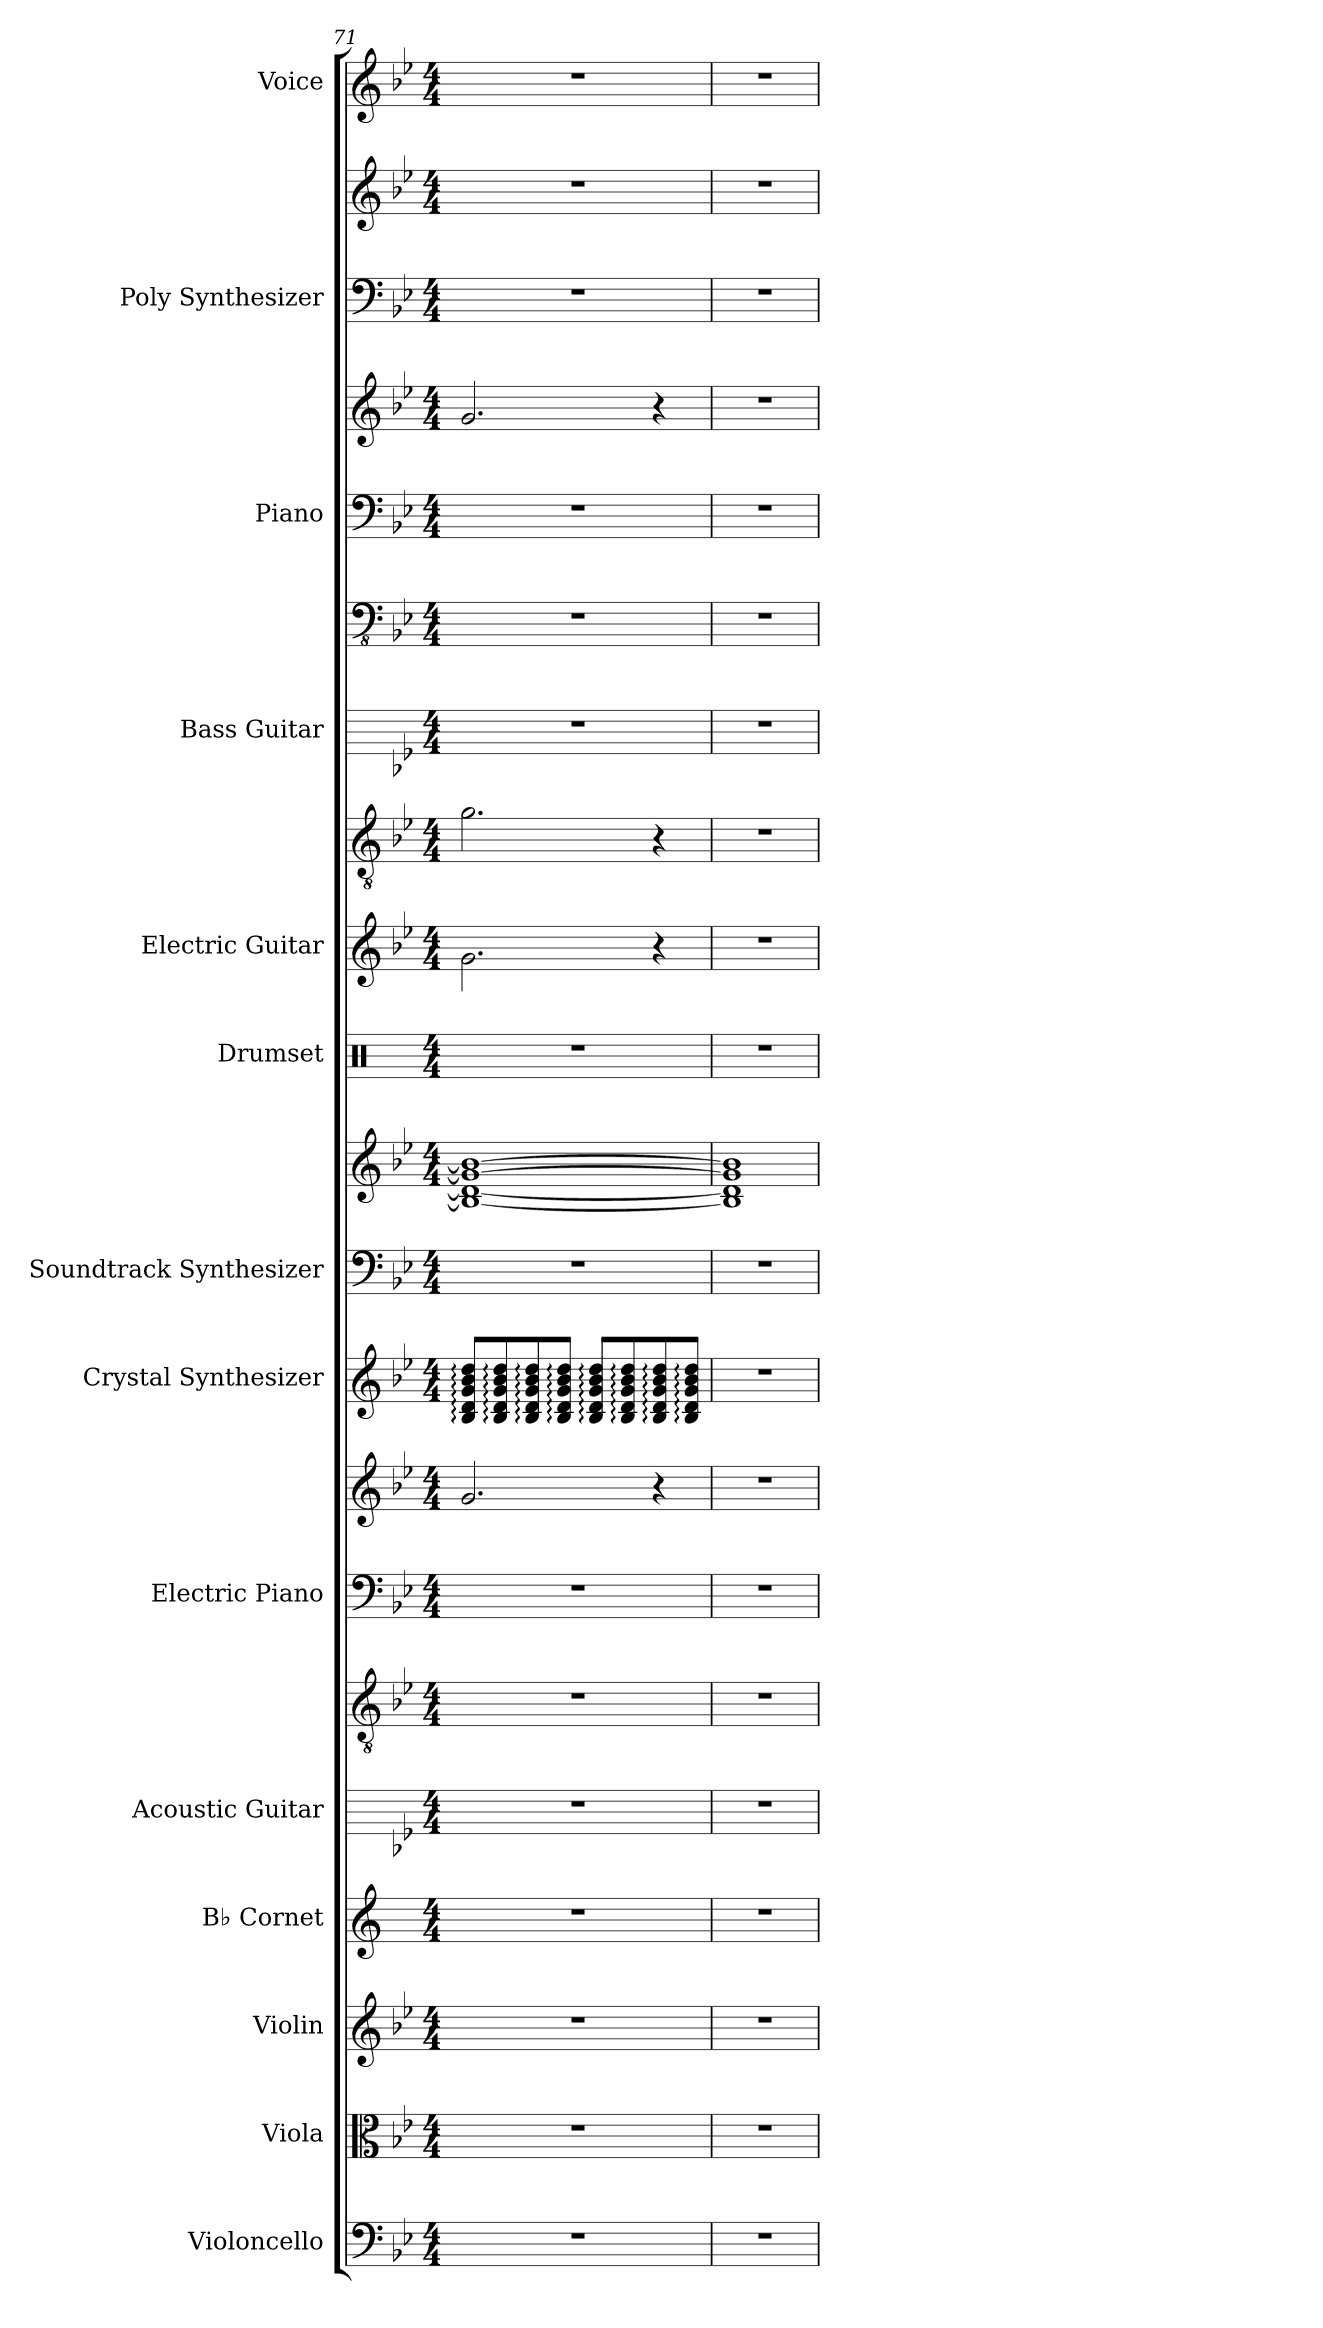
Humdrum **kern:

**kern	**kern	**kern	**kern	**kern	**kern	**kern	**kern	**kern	**kern	**kern	**kern	**kern	**kern	**kern	**kern	**kern	**kern	**kern	**kern	**kern
*part14	*part13	*part12	*part11	*part10	*part10	*part9	*part9	*part8	*part7	*part7	*part6	*part5	*part5	*part4	*part4	*part3	*part3	*part2	*part2	*part1
*staff21	*staff20	*staff19	*staff18	*staff17	*staff16	*staff15	*staff14	*staff13	*staff12	*staff11	*staff10	*staff9	*staff8	*staff7	*staff6	*staff5	*staff4	*staff3	*staff2	*staff1
*I"Violoncello	*I"Viola	*I"Violin	*I"B♭ Cornet	*I"Acoustic Guitar	*	*I"Electric Piano	*	*I"Crystal Synthesizer	*I"Soundtrack Synthesizer	*	*I"Drumset	*I"Electric Guitar	*	*I"Bass Guitar	*	*I"Piano	*	*I"Poly Synthesizer	*	*I"Voice
*I'Vc.	*I'Vla.	*I'Vln.	*I'B♭ Cnt.	*I'Guit.	*	*I'El. Pno.	*	*I'Synth.	*I'Synth.	*	*I'Drs.	*I'El. Guit.	*	*I'B. Guit.	*	*I'Pno.	*	*I'Synth.	*	*I'Vo.
*clefF4	*clefC3	*clefG2	*clefG2	*	*clefGv2	*clefF4	*clefG2	*clefG2	*clefF4	*clefG2	*clefX	*	*clefGv2	*	*clefFv4	*clefF4	*clefG2	*clefF4	*clefG2	*clefG2
*	*	*	*ITrd1c2	*	*	*	*	*	*	*	*	*	*	*	*	*	*	*	*	*
*k[b-e-]	*k[b-e-]	*k[b-e-]	*k[b-e-]	*k[b-e-]	*k[b-e-]	*k[b-e-]	*k[b-e-]	*k[b-e-]	*k[b-e-]	*k[b-e-]	*k[]	*k[b-e-]	*k[b-e-]	*k[b-e-]	*k[b-e-]	*k[b-e-]	*k[b-e-]	*k[b-e-]	*k[b-e-]	*k[b-e-]
*M4/4	*M4/4	*M4/4	*M4/4	*M4/4	*M4/4	*M4/4	*M4/4	*M4/4	*M4/4	*M4/4	*M4/4	*M4/4	*M4/4	*M4/4	*M4/4	*M4/4	*M4/4	*M4/4	*M4/4	*M4/4
=71	=71	=71	=71	=71	=71	=71	=71	=71	=71	=71	=71	=71	=71	=71	=71	=71	=71	=71	=71	=71
1r	1r	1r	1r	1r	1r	1r	2.g/	8B-/: 8d/: 8g/: 8b-/: 8dd/:L	1r	1B-_ 1d_ 1g_ 1b-_	1r	2.g\	2.g\	1r	1r	1r	2.g/	1r	1r	1r
.	.	.	.	.	.	.	.	8B-/: 8d/: 8g/: 8b-/: 8dd/:	.	.	.	.	.	.	.	.	.	.	.	.
.	.	.	.	.	.	.	.	8B-/: 8d/: 8g/: 8b-/: 8dd/:	.	.	.	.	.	.	.	.	.	.	.	.
.	.	.	.	.	.	.	.	8B-/: 8d/: 8g/: 8b-/: 8dd/:J	.	.	.	.	.	.	.	.	.	.	.	.
.	.	.	.	.	.	.	.	8B-/: 8d/: 8g/: 8b-/: 8dd/:L	.	.	.	.	.	.	.	.	.	.	.	.
.	.	.	.	.	.	.	.	8B-/: 8d/: 8g/: 8b-/: 8dd/:	.	.	.	.	.	.	.	.	.	.	.	.
.	.	.	.	.	.	.	4r	8B-/: 8d/: 8g/: 8b-/: 8dd/:	.	.	.	4r	4r	.	.	.	4r	.	.	.
.	.	.	.	.	.	.	.	8B-/: 8d/: 8g/: 8b-/: 8dd/:J	.	.	.	.	.	.	.	.	.	.	.	.
=72	=72	=72	=72	=72	=72	=72	=72	=72	=72	=72	=72	=72	=72	=72	=72	=72	=72	=72	=72	=72
1r	1r	1r	1r	1r	1r	1r	1r	1r	1r	1B-] 1d] 1g] 1b-]	1r	1r	1r	1r	1r	1r	1r	1r	1r	1r
=	=	=	=	=	=	=	=	=	=	=	=	=	=	=	=	=	=	=	=	=
*-	*-	*-	*-	*-	*-	*-	*-	*-	*-	*-	*-	*-	*-	*-	*-	*-	*-	*-	*-	*-
